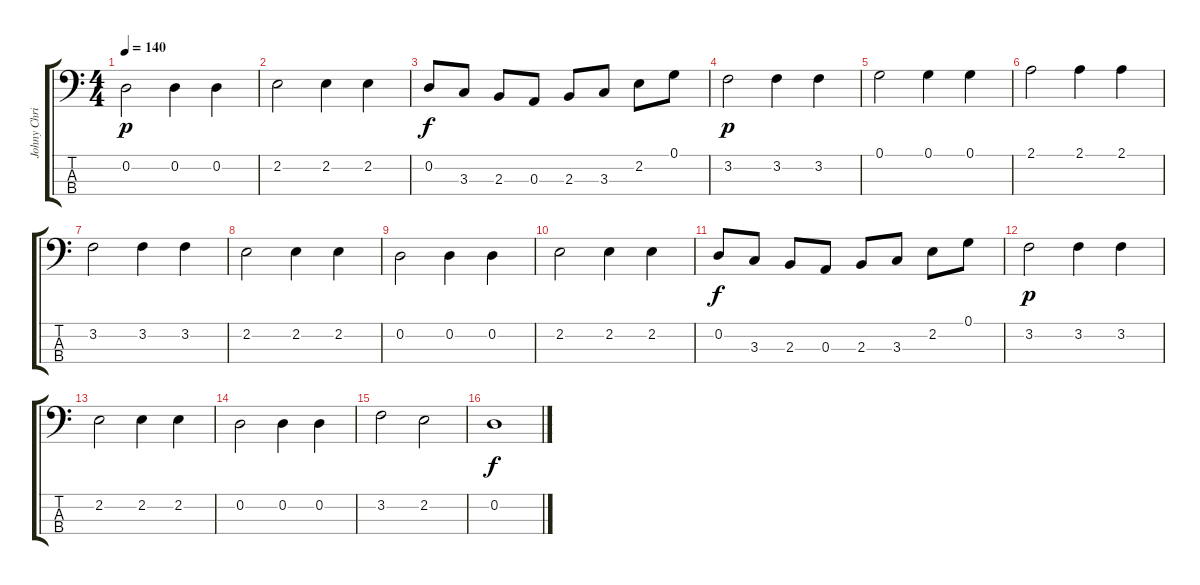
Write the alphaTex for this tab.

\track ("Johny Christ" "Johny Chri") {instrument slapbass2}
\staff {score tabs}
\tuning (G2 D2 A1 D1) {hide}
\ts (4 4)
\tempo 140
\clef f4
\ks c
0.2.2{dy p} 0.2.4 0.2.4 |
2.2.2 2.2.4 2.2.4 |
0.2.8{dy f} 3.3.8 2.3.8 0.3.8 2.3.8 3.3.8 2.2.8 0.1.8 |
3.2.2{dy p} 3.2.4 3.2.4 |
0.1.2 0.1.4 0.1.4 |
2.1.2 2.1.4 2.1.4 |
3.2.2 3.2.4 3.2.4 |
2.2.2 2.2.4 2.2.4 |
0.2.2 0.2.4 0.2.4 |
2.2.2 2.2.4 2.2.4 |
0.2.8{dy f} 3.3.8 2.3.8 0.3.8 2.3.8 3.3.8 2.2.8 0.1.8 |
3.2.2{dy p} 3.2.4 3.2.4 |
2.2.2 2.2.4 2.2.4 |
0.2.2 0.2.4 0.2.4 |
3.2.2 2.2.2 |
0.2.1{dy f}
